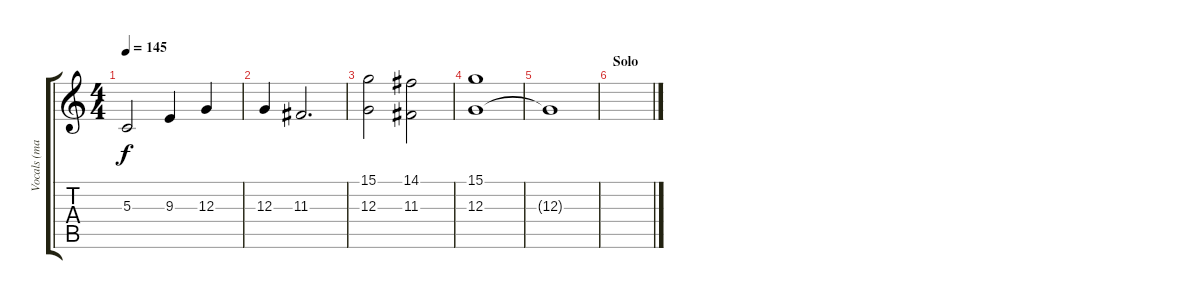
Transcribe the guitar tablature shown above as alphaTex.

\track ("Vocals (may)" "Vocals (ma") {instrument choiraahs}
\staff {score tabs}
\tuning (E4 B3 G3 D3 A2 E2) {hide}
\ts (4 4)
\tempo 145
\clef g2
\ks c
5.3.2{dy f} 9.3.4 12.3.4 |
12.3.4 11.3.2{d} |
(15.1 12.3).2 (14.1 11.3).2 |
(15.1 12.3).1 |
12.3{t}.1 |
\section ("" "Solo")
